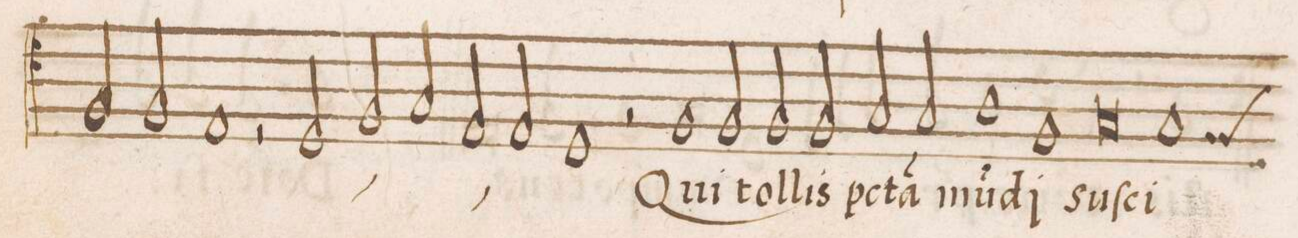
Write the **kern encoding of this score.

**kern	**text
*I"TENOR	*
*clefC4	*
*k[]	*
*met(c|)	*
*M2/1	*
2F/	.
2F/	.
=60-	=60-
1E	.
2r	.
*	*ij
2D/	mi-
=61-	=61-
2F/	-se-
2G/	-re-
2E/	-re
2E/	no-
=62-	=62-
1D	-bis
2r	.
*	*Xij
1F	Qui
2F/	tol-
2F/	-lis
2F/	p(e)c-
=64-	=64-
2G/	-(ca)-
2G/	-ta
1A	mu(n)-
=65-	=65-
1F	-di
0G	su-
=66-	=66-
*custos:F	*
1G	-ſci-
=67-	=67-
*-	*-
